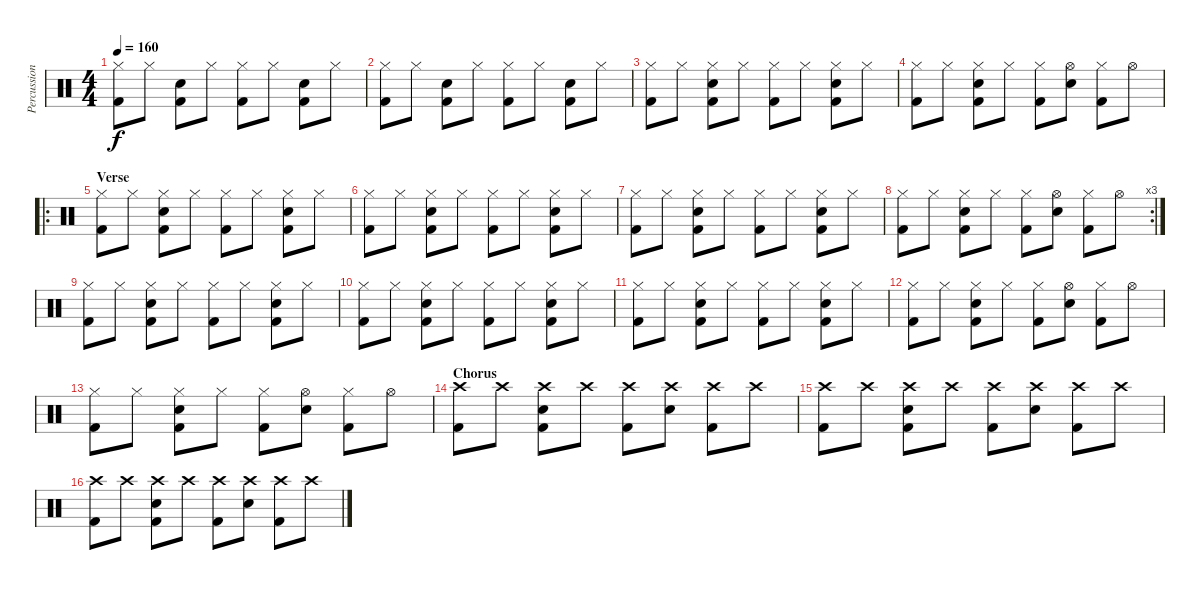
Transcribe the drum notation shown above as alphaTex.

\track ("Percussion" "Percussion") {instrument percussion}
\staff {score}
\articulation defaults
\ts (4 4)
\tempo 160
\clef neutral
\ks c
("Hi-Hat (closed)" "Kick (hit) 2").8{dy f} "Hi-Hat (closed)".8 ("Electric Snare (hit)" "Kick (hit) 2").8 "Hi-Hat (closed)".8 ("Hi-Hat (closed)" "Kick (hit) 2").8 "Hi-Hat (closed)".8 ("Electric Snare (hit)" "Kick (hit) 2").8 "Hi-Hat (closed)".8 |
("Hi-Hat (closed)" "Kick (hit) 2").8 "Hi-Hat (closed)".8 ("Electric Snare (hit)" "Kick (hit) 2").8 "Hi-Hat (closed)".8 ("Hi-Hat (closed)" "Kick (hit) 2").8 "Hi-Hat (closed)".8 ("Electric Snare (hit)" "Kick (hit) 2").8 "Hi-Hat (closed)".8 |
("Hi-Hat (closed)" "Kick (hit) 2").8 "Hi-Hat (closed)".8 ("Hi-Hat (closed)" "Electric Snare (hit)" "Kick (hit) 2").8 "Hi-Hat (closed)".8 ("Hi-Hat (closed)" "Kick (hit) 2").8 "Hi-Hat (closed)".8 ("Hi-Hat (closed)" "Electric Snare (hit)" "Kick (hit) 2").8 "Hi-Hat (closed)".8 |
("Hi-Hat (closed)" "Kick (hit) 2").8 "Hi-Hat (closed)".8 ("Hi-Hat (closed)" "Electric Snare (hit)" "Kick (hit) 2").8 "Hi-Hat (closed)".8 ("Hi-Hat (closed)" "Kick (hit) 2").8 ("Hi-Hat (open)" "Electric Snare (hit)").8 ("Hi-Hat (closed)" "Kick (hit) 2").8 "Hi-Hat (open)".8 |
\ro
\section ("" "Verse")
("Hi-Hat (closed)" "Kick (hit) 2").8 "Hi-Hat (closed)".8 ("Hi-Hat (closed)" "Electric Snare (hit)" "Kick (hit) 2").8 "Hi-Hat (closed)".8 ("Hi-Hat (closed)" "Kick (hit) 2").8 "Hi-Hat (closed)".8 ("Hi-Hat (closed)" "Electric Snare (hit)" "Kick (hit) 2").8 "Hi-Hat (closed)".8 |
("Hi-Hat (closed)" "Kick (hit) 2").8 "Hi-Hat (closed)".8 ("Hi-Hat (closed)" "Electric Snare (hit)" "Kick (hit) 2").8 "Hi-Hat (closed)".8 ("Hi-Hat (closed)" "Kick (hit) 2").8 "Hi-Hat (closed)".8 ("Hi-Hat (closed)" "Electric Snare (hit)" "Kick (hit) 2").8 "Hi-Hat (closed)".8 |
("Hi-Hat (closed)" "Kick (hit) 2").8 "Hi-Hat (closed)".8 ("Hi-Hat (closed)" "Electric Snare (hit)" "Kick (hit) 2").8 "Hi-Hat (closed)".8 ("Hi-Hat (closed)" "Kick (hit) 2").8 "Hi-Hat (closed)".8 ("Hi-Hat (closed)" "Electric Snare (hit)" "Kick (hit) 2").8 "Hi-Hat (closed)".8 |
\rc 3
("Hi-Hat (closed)" "Kick (hit) 2").8 "Hi-Hat (closed)".8 ("Hi-Hat (closed)" "Electric Snare (hit)" "Kick (hit) 2").8 "Hi-Hat (closed)".8 ("Hi-Hat (closed)" "Kick (hit) 2").8 ("Hi-Hat (open)" "Electric Snare (hit)").8 ("Hi-Hat (closed)" "Kick (hit) 2").8 "Hi-Hat (open)".8 |
("Hi-Hat (closed)" "Kick (hit) 2").8 "Hi-Hat (closed)".8 ("Hi-Hat (closed)" "Electric Snare (hit)" "Kick (hit) 2").8 "Hi-Hat (closed)".8 ("Hi-Hat (closed)" "Kick (hit) 2").8 "Hi-Hat (closed)".8 ("Hi-Hat (closed)" "Electric Snare (hit)" "Kick (hit) 2").8 "Hi-Hat (closed)".8 |
("Hi-Hat (closed)" "Kick (hit) 2").8 "Hi-Hat (closed)".8 ("Hi-Hat (closed)" "Electric Snare (hit)" "Kick (hit) 2").8 "Hi-Hat (closed)".8 ("Hi-Hat (closed)" "Kick (hit) 2").8 "Hi-Hat (closed)".8 ("Hi-Hat (closed)" "Electric Snare (hit)" "Kick (hit) 2").8 "Hi-Hat (closed)".8 |
("Hi-Hat (closed)" "Kick (hit) 2").8 "Hi-Hat (closed)".8 ("Hi-Hat (closed)" "Electric Snare (hit)" "Kick (hit) 2").8 "Hi-Hat (closed)".8 ("Hi-Hat (closed)" "Kick (hit) 2").8 "Hi-Hat (closed)".8 ("Hi-Hat (closed)" "Electric Snare (hit)" "Kick (hit) 2").8 "Hi-Hat (closed)".8 |
("Hi-Hat (closed)" "Kick (hit) 2").8 "Hi-Hat (closed)".8 ("Hi-Hat (closed)" "Electric Snare (hit)" "Kick (hit) 2").8 "Hi-Hat (closed)".8 ("Hi-Hat (closed)" "Kick (hit) 2").8 ("Hi-Hat (open)" "Electric Snare (hit)").8 ("Hi-Hat (closed)" "Kick (hit) 2").8 "Hi-Hat (open)".8 |
("Hi-Hat (closed)" "Kick (hit) 2").8 "Hi-Hat (closed)".8 ("Hi-Hat (closed)" "Electric Snare (hit)" "Kick (hit) 2").8 "Hi-Hat (closed)".8 ("Hi-Hat (closed)" "Kick (hit) 2").8 ("Hi-Hat (open)" "Electric Snare (hit)").8 ("Hi-Hat (closed)" "Kick (hit) 2").8 "Hi-Hat (open)".8 |
\section ("" "Chorus")
("Crash high (hit)" "Kick (hit) 2").8 "Crash high (hit)".8 ("Crash high (hit)" "Electric Snare (hit)" "Kick (hit) 2").8 "Crash high (hit)".8 ("Crash high (hit)" "Kick (hit) 2").8 ("Crash high (hit)" "Electric Snare (hit)").8 ("Crash high (hit)" "Kick (hit) 2").8 "Crash high (hit)".8 |
("Crash high (hit)" "Kick (hit) 2").8 "Crash high (hit)".8 ("Crash high (hit)" "Electric Snare (hit)" "Kick (hit) 2").8 "Crash high (hit)".8 ("Crash high (hit)" "Kick (hit) 2").8 ("Crash high (hit)" "Electric Snare (hit)").8 ("Crash high (hit)" "Kick (hit) 2").8 "Crash high (hit)".8 |
("Crash high (hit)" "Kick (hit) 2").8 "Crash high (hit)".8 ("Crash high (hit)" "Electric Snare (hit)" "Kick (hit) 2").8 "Crash high (hit)".8 ("Crash high (hit)" "Kick (hit) 2").8 ("Crash high (hit)" "Electric Snare (hit)").8 ("Crash high (hit)" "Kick (hit) 2").8 "Crash high (hit)".8
